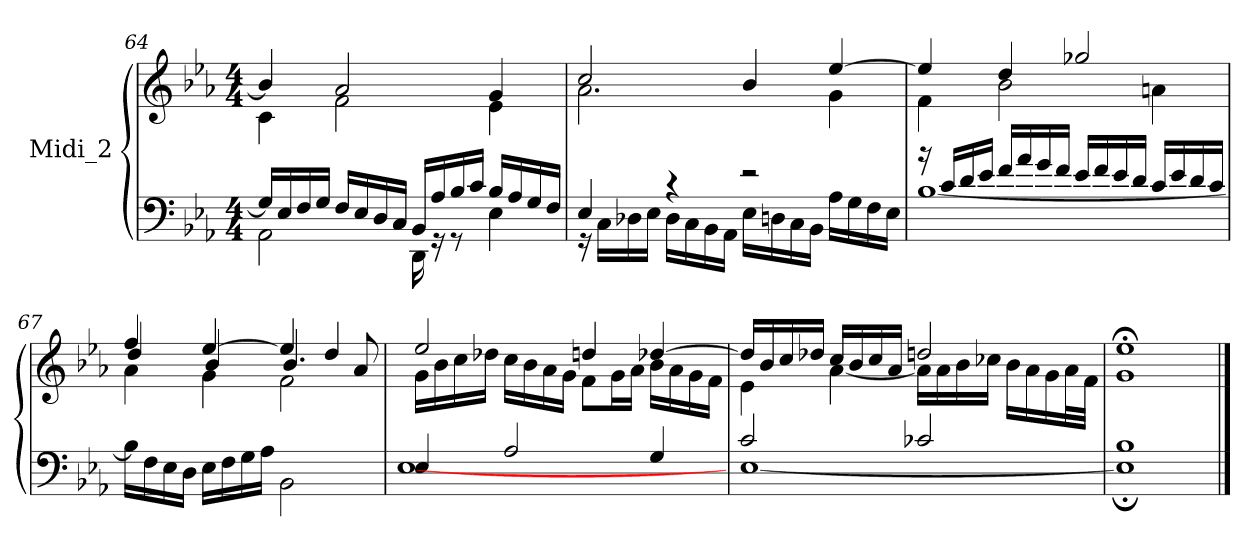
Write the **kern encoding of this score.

**kern	**kern
*part1	*part1
*staff2	*staff1
*I"Midi_2	*
*clefF4	*clefG2
*k[b-e-a-]	*k[b-e-a-]
*E-:	*E-:
*M4/4	*M4/4
=64	=64
*^	*^
16G/LL]	2AA-\	4b-/]	4c\
16E-/	.	.	.
16F/	.	.	.
16G/JJ	.	.	.
16FLL	.	2a-/	2f\
16E-/	.	.	.
16D/	.	.	.
16C/JJ	.	.	.
16BB-LL	16DD\	.	.
16A-/	16r	.	.
16B-/	8r	.	.
16c/JJ	.	.	.
16B-/LL	4E-\	4g/	4e-\
16A-/	.	.	.
16G/	.	.	.
16F/JJ	.	.	.
!!LO:LB:g=z	!!
=65	=65	=65	=65
4E-/	16r	2cc/	2.a-\
.	16C\LL	.	.
.	16D-X\	.	.
.	16E-\JJ	.	.
4r	16D-LL	.	.
.	16C	.	.
.	16BB-	.	.
.	16AA-JJ	.	.
2r	16E-LL	4b-/	.
.	16Dn	.	.
.	16C	.	.
.	16BB-JJ	.	.
.	16A-LL	[4ee-/	4g\
.	16G	.	.
.	16F	.	.
.	16E-JJ	.	.
=66	=66	=66	=66
16r	[1B-	4ee-/]	4f\
16c/LL	.	.	.
16d/	.	.	.
16e-/JJ	.	.	.
16f/LL	.	4dd/	2b-\
16a-/	.	.	.
16g/	.	.	.
16f/JJ	.	.	.
16e-/LL	.	2gg-X/	.
16f/	.	.	.
16e-/	.	.	.
16d/JJ	.	.	.
16cLL	.	.	4an\
16e-/	.	.	.
16d/	.	.	.
16c/JJ	.	.	.
*v	*v	*	*
=67	=67	=67
*	*	*^
16B-\LL]	4ff/	4dd/	4a-\
16F\	.	.	.
16E-\	.	.	.
16D\JJ	.	.	.
16E-\LL	[4ee-/	4b-/	4g\
16F\	.	.	.
16G\	.	.	.
16A-\JJ	.	.	.
2BB-\	4ee-/]	4.b-/	2f\
.	4dd/	.	.
.	.	8a-/	.
*	*	*v	*v
!!LO:LB:g=z
=68	=68	=68
*^	*	*
4E-/	[1E-\	2ee-/	16g\LL
.	.	.	16b-\
.	.	.	16cc\
.	.	.	16dd-X\JJ
2A-/	.	.	16ccLL
.	.	.	16b-\
.	.	.	16a-\
.	.	.	16g\JJ
.	.	4ddn/	8fL
.	.	.	16g\L
.	.	.	16a-\JJ
4G/	.	[4dd-X/	16b-\LL
.	.	.	16a-\
.	.	.	16g\
.	.	.	16f\JJ
=69	=69	=69	=69
2c/	[1E-\	16dd-LL]	4e-
.	.	16b-/	.
.	.	16cc/	.
.	.	16dd-/JJ	.
.	.	16ccLL	[4a-\
.	.	16b-/	.
.	.	16cc/	.
.	.	16a-/JJ	.
2c-X/	.	2ddn/	16a-LL]
.	.	.	16a-\
.	.	.	16b-\
.	.	.	16cc-X\JJ
.	.	.	16b-LL
.	.	.	16a-\
.	.	.	16g\
.	.	.	32a-\L
.	.	.	32f\JJJ
=70	=70	=70	=70
1B-/	1E-;\]	1ee-;</	1g\
*v	*v	*	*
*	*v	*v
==	==
*-	*-
